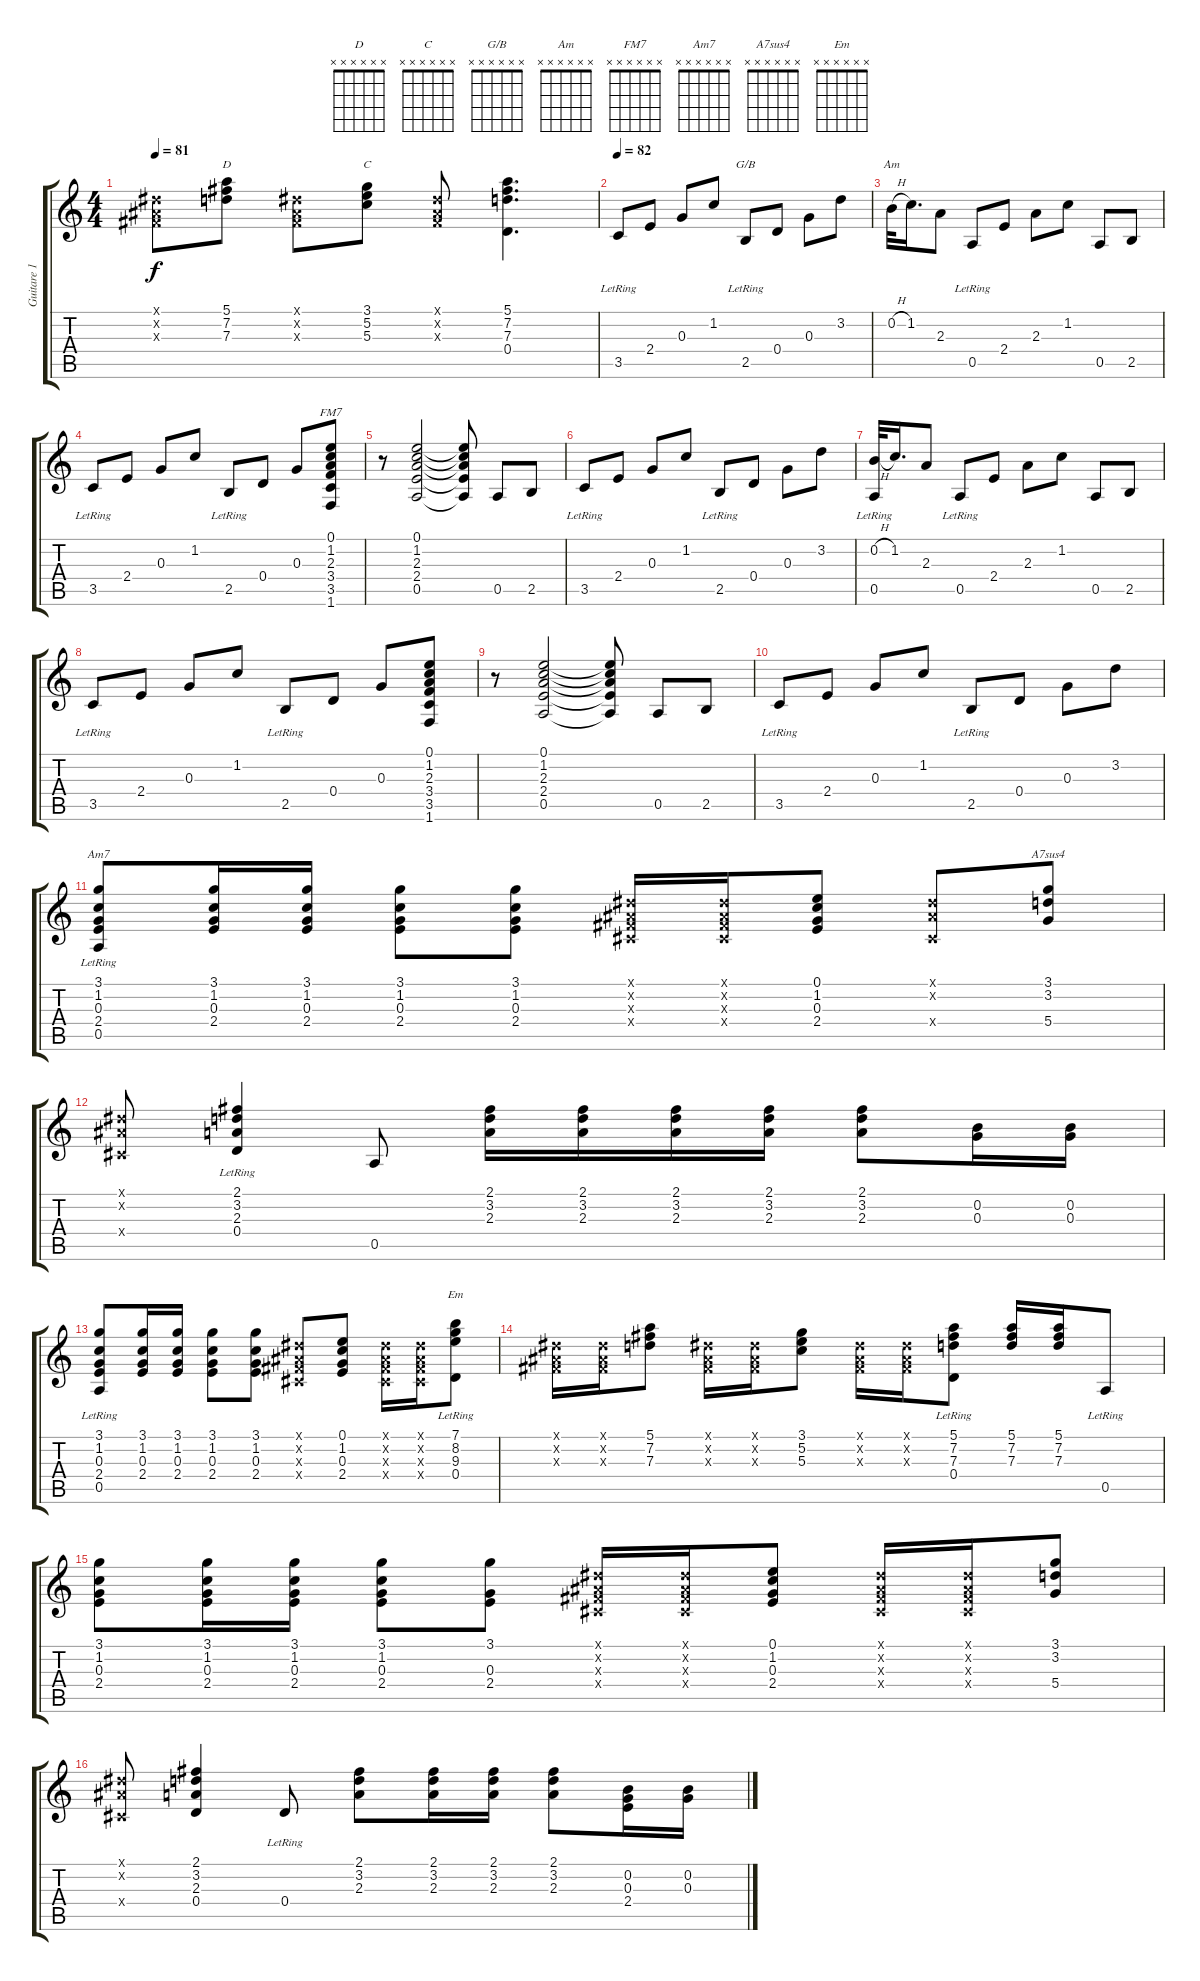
\track ("Guitare 1" "Guitare 1") {instrument acousticguitarnylon}
\staff {score tabs}
\tuning (E4 B3 G3 D3 A2 E2) {hide}
\chord ("D" x x x x x x)
\chord ("C" x x x x x x)
\chord ("G/B" x x x x x x)
\chord ("Am" x x x x x x)
\chord ("FM7" x x x x x x)
\chord ("Am7" x x x x x x)
\chord ("A7sus4" x x x x x x)
\chord ("Em" x x x x x x)
\ts (4 4)
\tempo 81
\clef g2
\ks c
(-1.1{x} -1.2{x} -1.3{x}).8{dy f} (5.1 7.2 7.3).8{ch "D"} (-1.1{x} -1.2{x} -1.3{x}).8 (3.1 5.2 5.3).8{ch "C"} (-1.1{x} -1.2{x} -1.3{x}).8 (5.1 7.2 7.3 0.4).4{d} |
\tempo 82
3.5{lr}.8 2.4.8 0.3.8 1.2.8 2.5{lr}.8{ch "G/B"} 0.4.8 0.3.8 3.2.8 |
0.2{h}.32{ch "Am"} 1.2.16{d} 2.3.8 0.5{lr}.8 2.4.8 2.3.8 1.2.8 0.5.8 2.5.8 |
3.5{lr}.8 2.4.8 0.3.8 1.2.8 2.5{lr}.8 0.4.8 0.3.8 (0.1 1.2 2.3 3.4 3.5 1.6).8{ch "FM7"} |
r.8 (0.1 1.2 2.3 2.4 0.5).2 (0.1{t} 1.2{t} 2.3{t} 2.4{t} 0.5{t}).8 0.5.8 2.5.8 |
3.5{lr}.8 2.4.8 0.3.8 1.2.8 2.5{lr}.8 0.4.8 0.3.8 3.2.8 |
(0.2{h} 0.5{lr}).32 1.2.16{d} 2.3.8 0.5{lr}.8 2.4.8 2.3.8 1.2.8 0.5.8 2.5.8 |
3.5{lr}.8 2.4.8 0.3.8 1.2.8 2.5{lr}.8 0.4.8 0.3.8 (0.1 1.2 2.3 3.4 3.5 1.6).8 |
r.8 (0.1 1.2 2.3 2.4 0.5).2 (0.1{t} 1.2{t} 2.3{t} 2.4{t} 0.5{t}).8 0.5.8 2.5.8 |
3.5{lr}.8 2.4.8 0.3.8 1.2.8 2.5{lr}.8 0.4.8 0.3.8 3.2.8 |
(3.1 1.2 0.3 2.4 0.5{lr}).8{ch "Am7"} (3.1 1.2 0.3 2.4).16 (3.1 1.2 0.3 2.4).16 (3.1 1.2 0.3 2.4).8 (3.1 1.2 0.3 2.4).8 (-1.1{x} -1.2{x} -1.3{x} -1.4{x}).16 (-1.1{x} -1.2{x} -1.3{x} -1.4{x}).16 (0.1 1.2 0.3 2.4).8 (-1.1{x} -1.2{x} -1.4{x}).8 (3.1 3.2 5.4).8{ch "A7sus4"} |
(-1.1{x} -1.2{x} -1.4{x}).8 (2.1 3.2 2.3 0.4{lr}).4 0.5.8 (2.1 3.2 2.3).16 (2.1 3.2 2.3).16 (2.1 3.2 2.3).16 (2.1 3.2 2.3).16 (2.1 3.2 2.3).8 (0.2 0.3).16 (0.2 0.3).16 |
(3.1 1.2 0.3 2.4 0.5{lr}).8 (3.1 1.2 0.3 2.4).16 (3.1 1.2 0.3 2.4).16 (3.1 1.2 0.3 2.4).8 (3.1 1.2 0.3 2.4).8 (-1.1{x} -1.2{x} -1.3{x} -1.4{x}).8 (0.1 1.2 0.3 2.4).8 (-1.1{x} -1.2{x} -1.3{x} -1.4{x}).16 (-1.1{x} -1.2{x} -1.3{x} -1.4{x}).16 (7.1 8.2 9.3 0.4{lr}).8{ch "Em"} |
(-1.1{x} -1.2{x} -1.3{x}).16 (-1.1{x} -1.2{x} -1.3{x}).16 (5.1 7.2 7.3).8 (-1.1{x} -1.2{x} -1.3{x}).16 (-1.1{x} -1.2{x} -1.3{x}).16 (3.1 5.2 5.3).8 (-1.1{x} -1.2{x} -1.3{x}).16 (-1.1{x} -1.2{x} -1.3{x}).16 (5.1 7.2 7.3 0.4{lr}).8 (5.1 7.2 7.3).16 (5.1 7.2 7.3).16 0.5{lr}.8 |
(3.1 1.2 0.3 2.4).8 (3.1 1.2 0.3 2.4).16 (3.1 1.2 0.3 2.4).16 (3.1 1.2 0.3 2.4).8 (3.1 0.3 2.4).8 (-1.1{x} -1.2{x} -1.3{x} -1.4{x}).16 (-1.1{x} -1.2{x} -1.3{x} -1.4{x}).16 (0.1 1.2 0.3 2.4).8 (-1.1{x} -1.2{x} -1.3{x} -1.4{x}).16 (-1.1{x} -1.2{x} -1.3{x} -1.4{x}).16 (3.1 3.2 5.4).8 |
(-1.1{x} -1.2{x} -1.4{x}).8 (2.1 3.2 2.3 0.4).4 0.4{lr}.8 (2.1 3.2 2.3).8 (2.1 3.2 2.3).16 (2.1 3.2 2.3).16 (2.1 3.2 2.3).8 (0.2 0.3 2.4).16 (0.2 0.3).16
